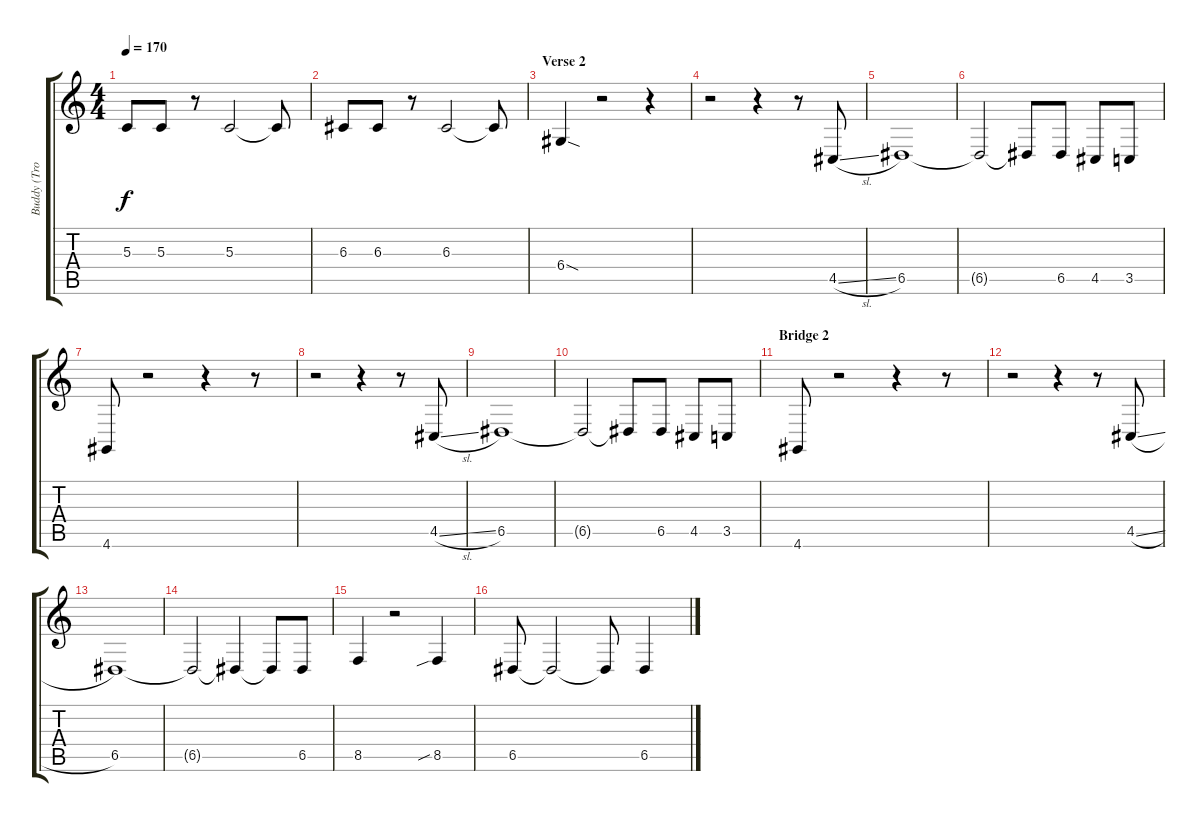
\track ("Buddy (Trombone)" "Buddy (Tro") {instrument trombone}
\staff {score tabs}
\tuning (E4 B3 G3 D3 A2 E2) {hide}
\ts (4 4)
\tempo 170
\clef g2
\ks c
5.3.8{dy f} 5.3.8 r.8 5.3.2 5.3{t}.8 |
6.3.8 6.3.8 r.8 6.3.2 6.3{t}.8 |
\section ("" "Verse 2")
6.4{sod}.4 r.2 r.4 |
r.2 r.4 r.8 4.5{sl}.8 |
6.5.1 |
6.5{t}.2 6.5{t}.8 6.5.8 4.5.8 3.5.8 |
4.6.8 r.2 r.4 r.8 |
r.2 r.4 r.8 4.5{sl}.8 |
6.5.1 |
6.5{t}.2 6.5{t}.8 6.5.8 4.5.8 3.5.8 |
\section ("" "Bridge 2")
4.6.8 r.2 r.4 r.8 |
r.2 r.4 r.8 4.5{sl}.8 |
6.5.1 |
6.5{t}.2 6.5{t}.4 6.5{t}.8 6.5.8 |
8.5.4 r.2 8.5{sib}.4 |
6.5.8 6.5{t}.2 6.5{t}.8 6.5.4
